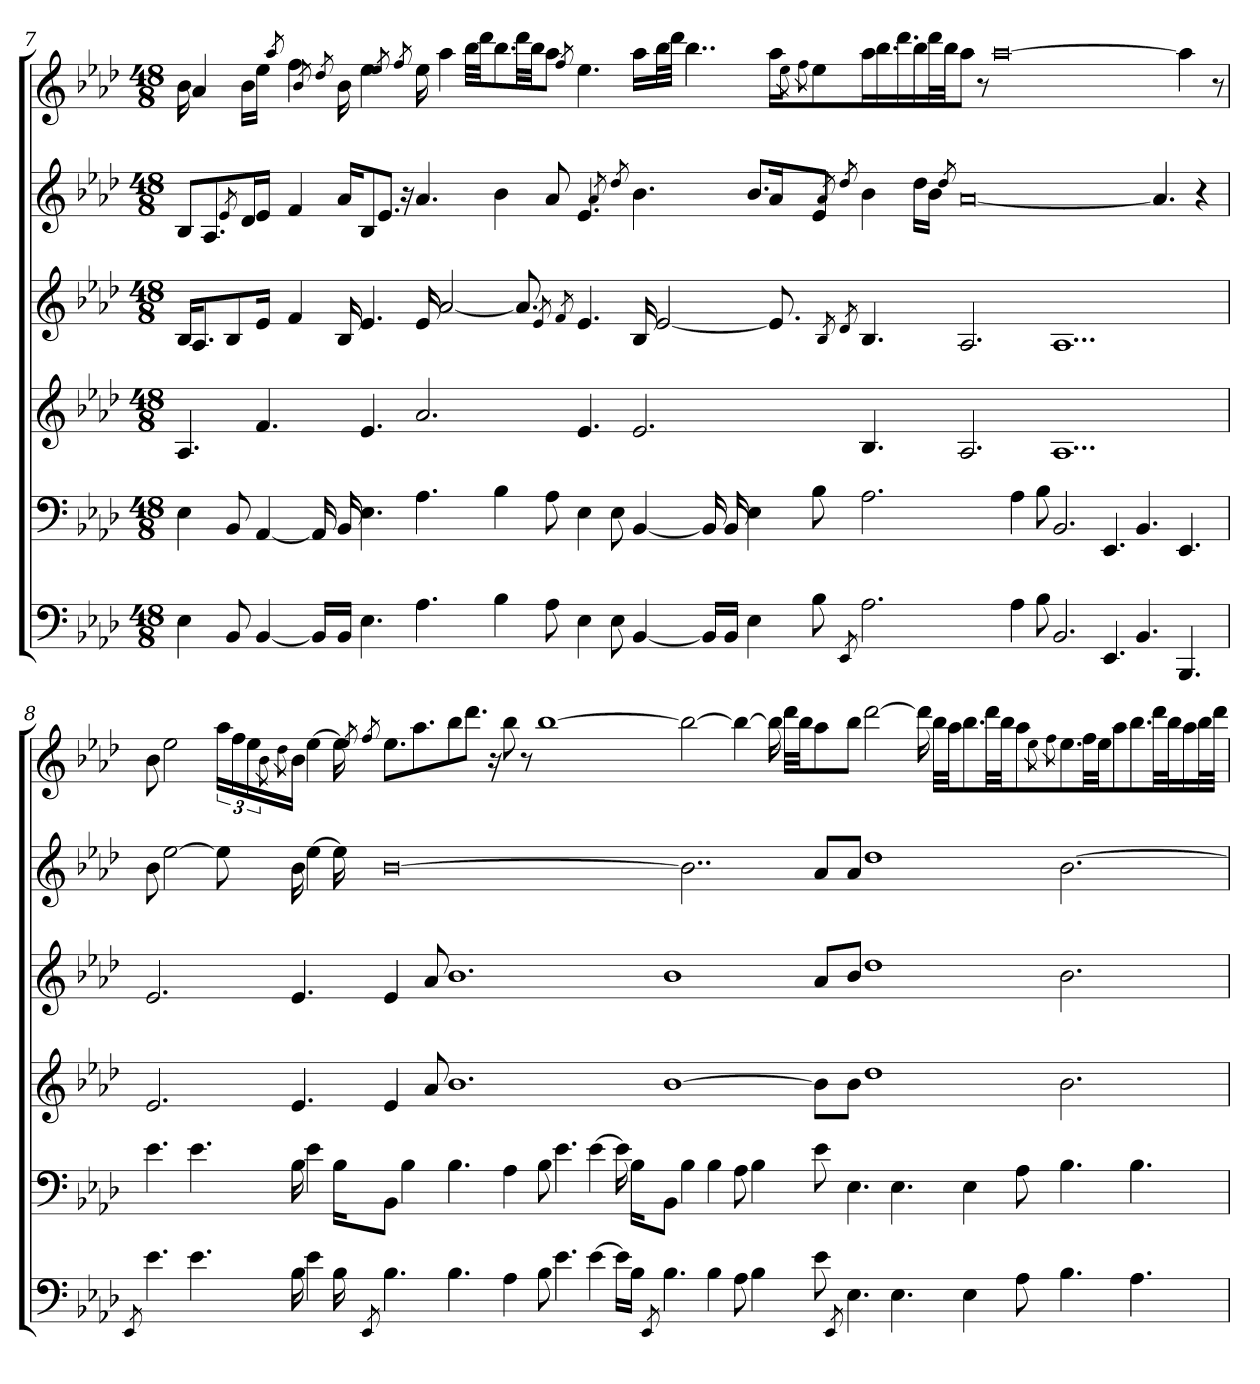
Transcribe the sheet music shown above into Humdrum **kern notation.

**kern	**kern	**kern	**kern	**kern	**kern
*part6	*part5	*part4	*part3	*part2	*part1
*staff6	*staff5	*staff4	*staff3	*staff2	*staff1
*clefF4	*clefF4	*clefG2	*clefG2	*clefG2	*clefG2
*k[b-e-a-d-]	*k[b-e-a-d-]	*k[b-e-a-d-]	*k[b-e-a-d-]	*k[b-e-a-d-]	*k[b-e-a-d-]
*M48/8	*M48/8	*M48/8	*M48/8	*M48/8	*M48/8
=7	=7	=7	=7	=7	=7
4E-	4E-	4.A-	16B-/KL	8B-/L	16b-
.	.	.	8.A-/	.	4a-
.	.	.	.	8.A-/	.
8BB-	8BB-	.	8B-/	.	.
.	.	.	.	8qe-/	.
.	.	.	.	16d-/L	16b-\LL
[4BB-	[4AA-	4.f	16e-/Jk	16e-/JJ	16ee-\JJ
.	.	.	.	.	8qaa-
.	.	.	4f	4f	4ff
16BB-/LL]	16AA-]	.	.	.	.
.	.	.	.	.	8qb-
.	.	.	.	.	8qdd-
16BB-/JJ	16BB-	.	16B-	16a-/KL	16b-
4.E-	4.E-	4.e-	4.e-	8B-/	4.ee-
.	.	.	.	8.e-/J	.
.	.	.	.	16r	.
.	.	.	.	.	8qee-
.	.	.	.	.	8qff
4.A-	4.A-	2.a-	16e-	4.a-	16ee-
.	.	.	[2a-	.	4aa-
.	.	.	.	.	32bb-\LLL
.	.	.	.	.	32ddd-\JJ
4B-	4B-	.	.	4b-	8.bb-\
.	.	.	8.a-]	.	32ddd-\LL
.	.	.	.	.	32bb-\JJ
8A-	8A-	.	.	8a-	8aa-\J
.	.	.	8qe-	.	.
.	.	.	8qf	.	8qff
4E-	4E-	4.e-	4.e-	4.e-	4.ee-
8E-	8E-	.	.	.	.
.	.	.	.	8qa-	.
.	.	.	.	8qdd-	.
[4BB-	[4BB-	2.e-	16B-	4.b-	16aa-\LL
.	.	.	[2e-	.	32bb-\L
.	.	.	.	.	32ddd-\JJJ
.	.	.	.	.	4..bb-
16BB-/LL]	16BB-]	.	.	.	.
16BB-/JJ	16BB-	.	.	.	.
4E-	4E-	.	.	8.b-/L	.
.	.	.	8.e-]	16a-/K	16aa-\KL
.	.	.	.	.	8qee-\
.	.	.	.	.	8qff\
8B-	8B-	.	.	8e-/J	8ee-\
.	.	.	8qB-	8qa-	.
8qEE-	.	.	8qd-	8qdd-	.
2.A-	2.A-	4.B-	4.B-	4b-	16aa-\L
.	.	.	.	.	16.bb-\
.	.	.	.	.	16.ddd-\
.	.	.	.	16dd-\LL	16bb-\
.	.	.	.	16b-\JJ	32ddd-\L
.	.	.	.	.	32bb-\JJ
.	.	.	.	8qdd-	.
.	.	2.A-	2.A-	[0a-	8aa-\J
.	.	.	.	.	8r
.	.	.	.	.	[0aa-
4A-	4A-	.	.	.	.
8B-	8B-	.	.	.	.
2.BB-	2.BB-	1...A-	1...A-	.	.
4.EE-	4.EE-	.	.	.	.
4.BB-	4.BB-	.	.	.	.
.	.	.	.	4.a-]	.
4.BBB-	4.EE-	.	.	.	4aa-]
.	.	.	.	4r	.
.	.	.	.	.	8r
=8	=8	=8	=8	=8	=8
8qEE-	.	.	.	.	.
4.e-	4.e-	2.e-	2.e-	8b-	8b-
.	.	.	.	[2ee-	2ee-
4.e-	4.e-	.	.	.	.
.	.	.	.	8ee-]	24aa-\LL
.	.	.	.	.	24ff\
.	.	.	.	.	24ee-\
.	.	.	.	.	8qb-\
.	.	.	.	.	8qdd-\
16B-	16B-	4.e-	4.e-	16b-	16b-\JJ
4e-	4e-	.	.	[4ee-	[4ee-
16B-	16B-\KL	.	.	16ee-]	16ee-]
.	.	.	.	.	8qee-
8qEE-	.	.	.	.	8qff
4.B-	8BB-\J	4e-	4e-	[0b-	8.ee-\L
.	4B-	.	.	.	.
.	.	.	.	.	8.aa-\
.	.	8a-	8a-	.	.
4.B-	4.B-	1.b-	1.b-	.	8bb-\
.	.	.	.	.	8.ddd-\J
.	.	.	.	.	16r
4A-	4A-	.	.	.	8bb-
.	.	.	.	.	8r
8B-	8B-	.	.	.	[1bb-
4.e-	4.e-	.	.	.	.
[4e-	[4e-	.	.	.	.
16e-\LL]	16e-]	.	.	.	.
16B-\JJ	16B-\KL	.	.	.	.
8qEE-	.	.	.	.	.
4.B-	8BB-\J	[1b-	1b-	.	.
.	4B-	.	.	2..b-]	2bb-_
4B-	4B-	.	.	.	.
8A-	8A-	.	.	.	4bb-_
4B-	4B-	.	.	.	.
.	.	.	.	.	16bb-]
.	.	.	.	.	32ddd-\LLL
.	.	.	.	.	32bb-\JJ
8e-	8e-	8b-\L]	8a-/L	8a-/L	8aa-\
8qEE-	.	.	.	.	.
4.E-	4.E-	8b-\J	8b-/J	8a-/J	8bb-\J
.	.	1dd-	1dd-	1dd-	[2ddd-
4.E-	4.E-	.	.	.	.
.	.	.	.	.	16ddd-]
.	.	.	.	.	32bb-\LLL
.	.	.	.	.	32aa-\JJ
4E-	4E-	.	.	.	8.bb-\
.	.	.	.	.	32ddd-\LL
.	.	.	.	.	32bb-\JJ
8A-	8A-	.	.	.	8aa-\
.	.	.	.	.	8qee-\
.	.	.	.	.	8qff\
4.B-	4.B-	2.b-	2.b-	[2.b-	8.ee-\
.	.	.	.	.	32ff\LL
.	.	.	.	.	32ee-\JJ
.	.	.	.	.	8aa-\
4.A-	4.B-	.	.	.	8.bb-\
.	.	.	.	.	32ddd-\LL
.	.	.	.	.	32bb-\J
.	.	.	.	.	16aa-\
.	.	.	.	.	32bb-\L
.	.	.	.	.	32ddd-\JJJ
=	=	=	=	=	=
*-	*-	*-	*-	*-	*-
